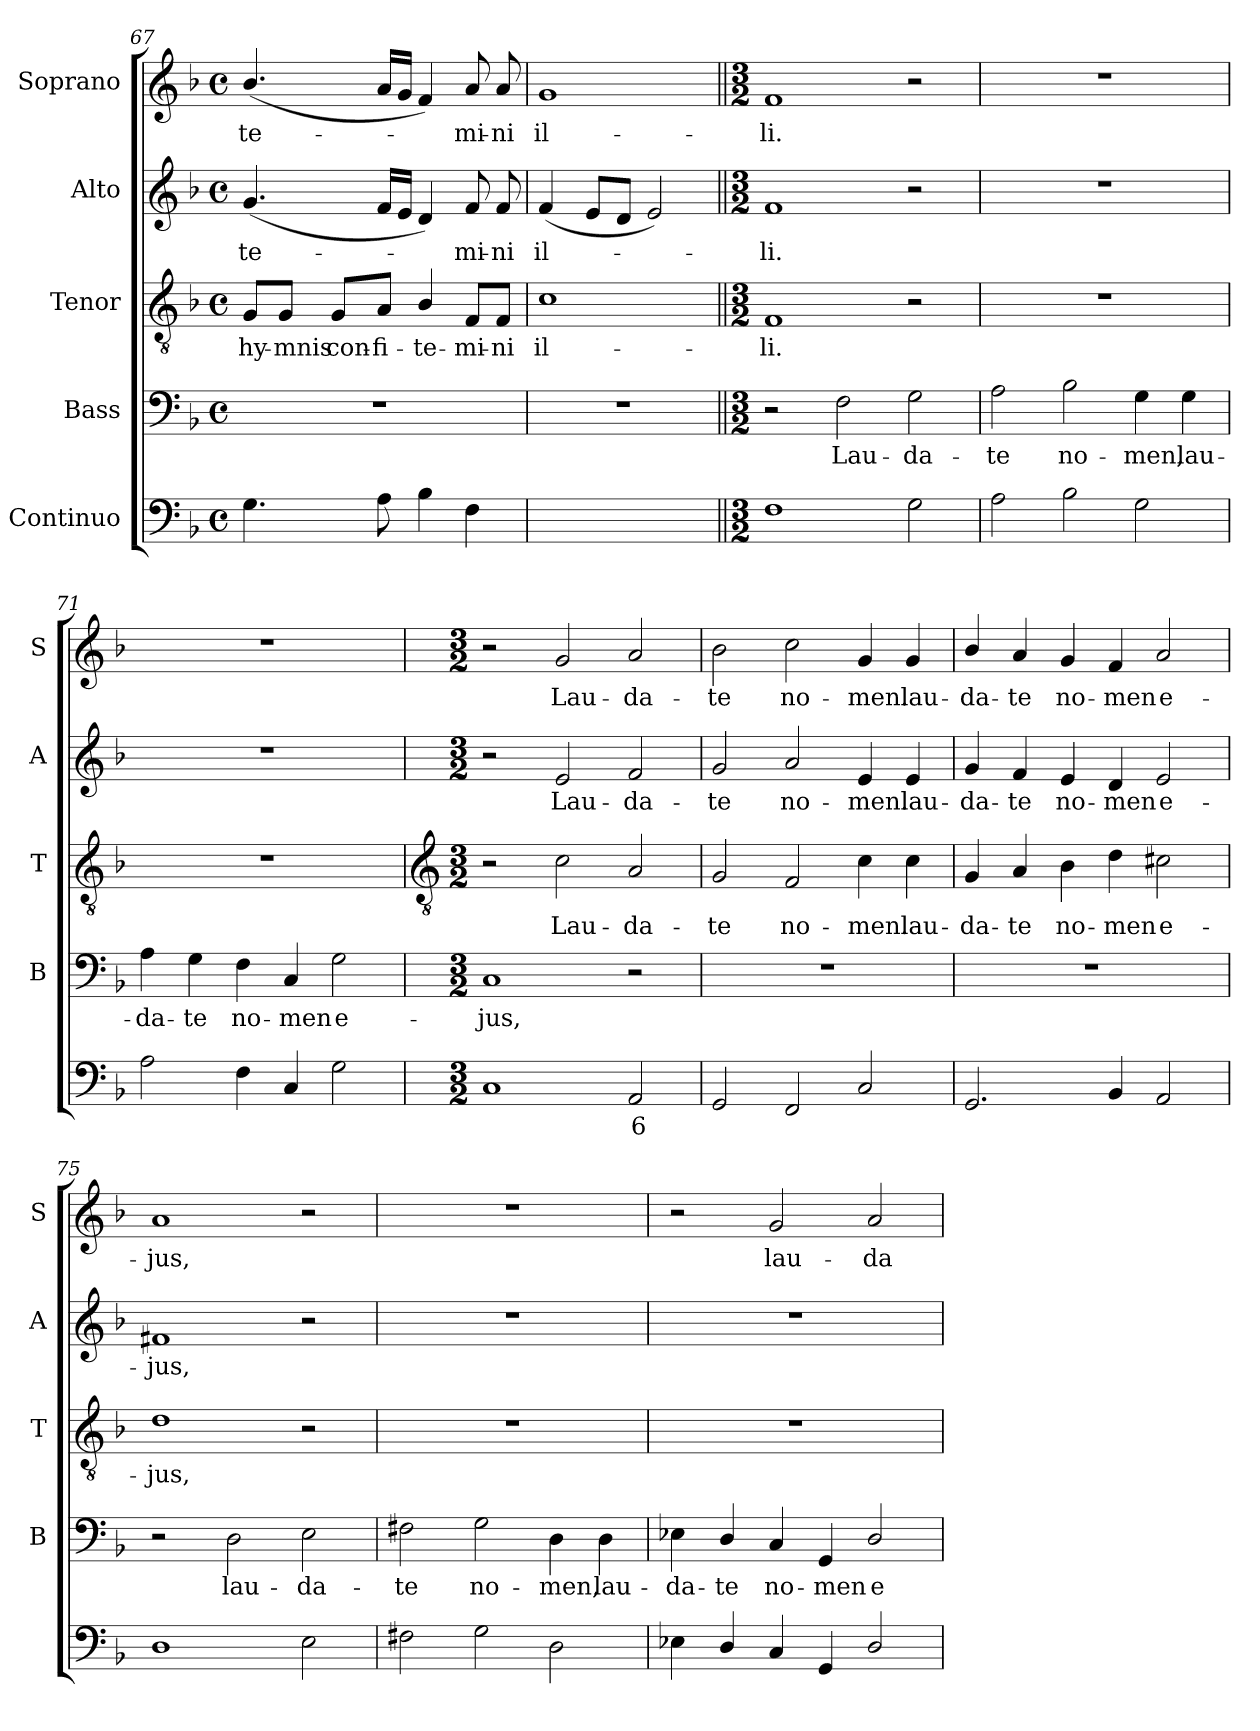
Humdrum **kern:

**kern	**text	**kern	**text	**kern	**text	**kern	**text	**kern	**text
*part5	*part5	*part4	*part4	*part3	*part3	*part2	*part2	*part1	*part1
*staff5	*staff5	*staff4	*staff4	*staff3	*staff3	*staff2	*staff2	*staff1	*staff1
*I"Continuo	*	*I"Bass	*	*I"Tenor	*	*I"Alto	*	*I"Soprano	*
*	*	*I'B	*	*I'T	*	*I'A	*	*I'S	*
*clefF4	*	*clefF4	*	*clefGv2	*	*clefG2	*	*clefG2	*
*k[b-]	*	*k[b-]	*	*k[b-]	*	*k[b-]	*	*k[b-]	*
*F:	*	*F:	*	*F:	*	*F:	*	*F:	*
*M4/4	*	*M4/4	*	*M4/4	*	*M4/4	*	*M4/4	*
*met(c)	*	*met(c)	*	*met(c)	*	*met(c)	*	*met(c)	*
=67	=67	=67	=67	=67	=67	=67	=67	=67	=67
!	!	!	!	!	!LO:LY:b	!	!LO:LY:b	!	!LO:LY:b
4.G	.	1r	.	8G/L	hy-	(<4.g	-te-	(<4.b-/	-te-
!	!	!	!	!	!LO:LY:b	!	!	!	!
.	.	.	.	8G/J	-mnis	.	.	.	.
!	!	!	!	!	!LO:LY:b	!	!	!	!
.	.	.	.	8G/L	con-	.	.	.	.
!	!	!	!	!	!LO:LY:b	!	!	!	!
8A	.	.	.	8A/J	-fi-	16fLL	.	16aLL	.
.	.	.	.	.	.	16eJJ	.	16gJJ	.
!	!	!	!	!	!LO:LY:b	!	!	!	!
4B-	.	.	.	4B-/	-te-	4d)	.	4f)	.
!	!	!	!	!	!LO:LY:b	!	!LO:LY:b	!	!LO:LY:b
4F	.	.	.	8F/L	-mi-	8f	mi-	8a	mi-
!	!	!	!	!	!LO:LY:b	!	!LO:LY:b	!	!LO:LY:b
.	.	.	.	8F/J	-ni	8f	-ni	8a	-ni
=68	=68	=68	=68	=68	=68	=68	=68	=68	=68
!	!LO:LY:b	!	!	!	!LO:LY:b	!	!LO:LY:b	!	!LO:LY:b
[2cyy	4	1r	.	1c	il-	(<4f	il-	1g	il-
.	.	.	.	.	.	8eL	.	.	.
.	.	.	.	.	.	8dJ	.	.	.
!	!LO:LY:b	!	!	!	!	!	!	!	!
2cyy]	3	.	.	.	.	2e)	.	.	.
=69||	=69||	=69||	=69||	=69||	=69||	=69||	=69||	=69||	=69||
*M3/2	*	*M3/2	*	*M3/2	*	*M3/2	*	*M3/2	*
!	!	!	!	!	!LO:LY:b	!	!LO:LY:b	!	!LO:LY:b
1F	.	2r	.	1F	-li.	1f	li.	1f	-li.
!	!	!	!LO:LY:b	!	!	!	!	!	!
.	.	2F	Lau-	.	.	.	.	.	.
!	!	!	!LO:LY:b	!	!	!	!	!	!
2G	.	2G	-da-	2r	.	2r	.	2r	.
=70	=70	=70	=70	=70	=70	=70	=70	=70	=70
!	!	!	!LO:LY:b	!LO:N:vis=1	!	!LO:N:vis=1	!	!LO:N:vis=1	!
2A	.	2A	-te	1.r	.	1.r	.	1.r	.
!	!	!	!LO:LY:b	!	!	!	!	!	!
2B-	.	2B-	no-	.	.	.	.	.	.
!	!	!	!LO:LY:b	!	!	!	!	!	!
2G	.	4G	-men,	.	.	.	.	.	.
!	!	!	!LO:LY:b	!	!	!	!	!	!
.	.	4G	lau-	.	.	.	.	.	.
=71	=71	=71	=71	=71	=71	=71	=71	=71	=71
!	!	!	!LO:LY:b	!LO:N:vis=1	!	!LO:N:vis=1	!	!LO:N:vis=1	!
2A	.	4A	-da-	1.r	.	1.r	.	1.r	.
!	!	!	!LO:LY:b	!	!	!	!	!	!
.	.	4G	-te	.	.	.	.	.	.
!	!	!	!LO:LY:b	!	!	!	!	!	!
4F	.	4F	no-	.	.	.	.	.	.
!	!	!	!LO:LY:b	!	!	!	!	!	!
4C	.	4C	-men	.	.	.	.	.	.
!	!	!	!LO:LY:b	!	!	!	!	!	!
2G	.	2G	e-	.	.	.	.	.	.
!!LO:LB:g=z
=72	=72	=72	=72	=72	=72	=72	=72	=72	=72
*	*	*	*	*clefGv2	*	*	*	*	*
*M3/2	*	*M3/2	*	*M3/2	*	*M3/2	*	*M3/2	*
!	!	!	!LO:LY:b	!	!	!	!	!	!
1C	.	1C	-jus,	2r	.	2r	.	2r	.
!	!	!	!	!	!LO:LY:b	!	!LO:LY:b	!	!LO:LY:b
.	.	.	.	2c	Lau-	2e	Lau-	2g	Lau-
!	!LO:LY:b	!	!	!	!LO:LY:b	!	!LO:LY:b	!	!LO:LY:b
2AA	6	2r	.	2A	-da-	2f	-da-	2a	-da-
=73	=73	=73	=73	=73	=73	=73	=73	=73	=73
!	!	!LO:N:vis=1	!	!	!LO:LY:b	!	!LO:LY:b	!	!LO:LY:b
2GG	.	1.r	.	2G	-te	2g	-te	2b-	-te
!	!	!	!	!	!LO:LY:b	!	!LO:LY:b	!	!LO:LY:b
2FF	.	.	.	2F	no-	2a	no-	2cc	no-
!	!	!	!	!	!LO:LY:b	!	!LO:LY:b	!	!LO:LY:b
2C	.	.	.	4c	-men.	4e	-men.	4g	-men.
!	!	!	!	!	!LO:LY:b	!	!LO:LY:b	!	!LO:LY:b
.	.	.	.	4c	lau-	4e	lau-	4g	lau-
=74	=74	=74	=74	=74	=74	=74	=74	=74	=74
!	!	!LO:N:vis=1	!	!	!LO:LY:b	!	!LO:LY:b	!	!LO:LY:b
2.GG	.	1.r	.	4G	-da-	4g	-da-	4b-/	-da-
!	!	!	!	!	!LO:LY:b	!	!LO:LY:b	!	!LO:LY:b
.	.	.	.	4A	-te	4f	-te	4a	-te
!	!	!	!	!	!LO:LY:b	!	!LO:LY:b	!	!LO:LY:b
.	.	.	.	4B-	no-	4e	no-	4g	no-
!	!	!	!	!	!LO:LY:b	!	!LO:LY:b	!	!LO:LY:b
4BB-	.	.	.	4d	-men	4d	-men	4f	-men
!	!	!	!	!	!LO:LY:b	!	!LO:LY:b	!	!LO:LY:b
2AA	.	.	.	2c#X	e-	2e	e-	2a	e-
=75	=75	=75	=75	=75	=75	=75	=75	=75	=75
!	!	!	!	!	!LO:LY:b	!	!LO:LY:b	!	!LO:LY:b
1D	.	2r	.	1d	-jus,	1f#X	-jus,	1a	-jus,
!	!	!	!LO:LY:b	!	!	!	!	!	!
.	.	2D	lau-	.	.	.	.	.	.
!	!	!	!LO:LY:b	!	!	!	!	!	!
2E	.	2E	-da-	2r	.	2r	.	2r	.
=76	=76	=76	=76	=76	=76	=76	=76	=76	=76
!	!	!	!LO:LY:b	!LO:N:vis=1	!	!LO:N:vis=1	!	!LO:N:vis=1	!
2F#X	.	2F#X	-te	1.r	.	1.r	.	1.r	.
!	!	!	!LO:LY:b	!	!	!	!	!	!
2G	.	2G	no-	.	.	.	.	.	.
!	!	!	!LO:LY:b	!	!	!	!	!	!
2D	.	4D	-men,	.	.	.	.	.	.
!	!	!	!LO:LY:b	!	!	!	!	!	!
.	.	4D	lau-	.	.	.	.	.	.
=77	=77	=77	=77	=77	=77	=77	=77	=77	=77
!	!	!	!LO:LY:b	!LO:N:vis=1	!	!LO:N:vis=1	!	!	!
4E-X	.	4E-X	-da-	1.r	.	1.r	.	2r	.
!	!	!	!LO:LY:b	!	!	!	!	!	!
4D/	.	4D/	-te	.	.	.	.	.	.
!	!	!	!LO:LY:b	!	!	!	!	!	!LO:LY:b
4C	.	4C	no-	.	.	.	.	2g	lau-
!	!	!	!LO:LY:b	!	!	!	!	!	!
4GG	.	4GG	-men	.	.	.	.	.	.
!	!	!	!LO:LY:b	!	!	!	!	!	!LO:LY:b
2D/	.	2D/	e-	.	.	.	.	2a	-da-
=	=	=	=	=	=	=	=	=	=
*-	*-	*-	*-	*-	*-	*-	*-	*-	*-
